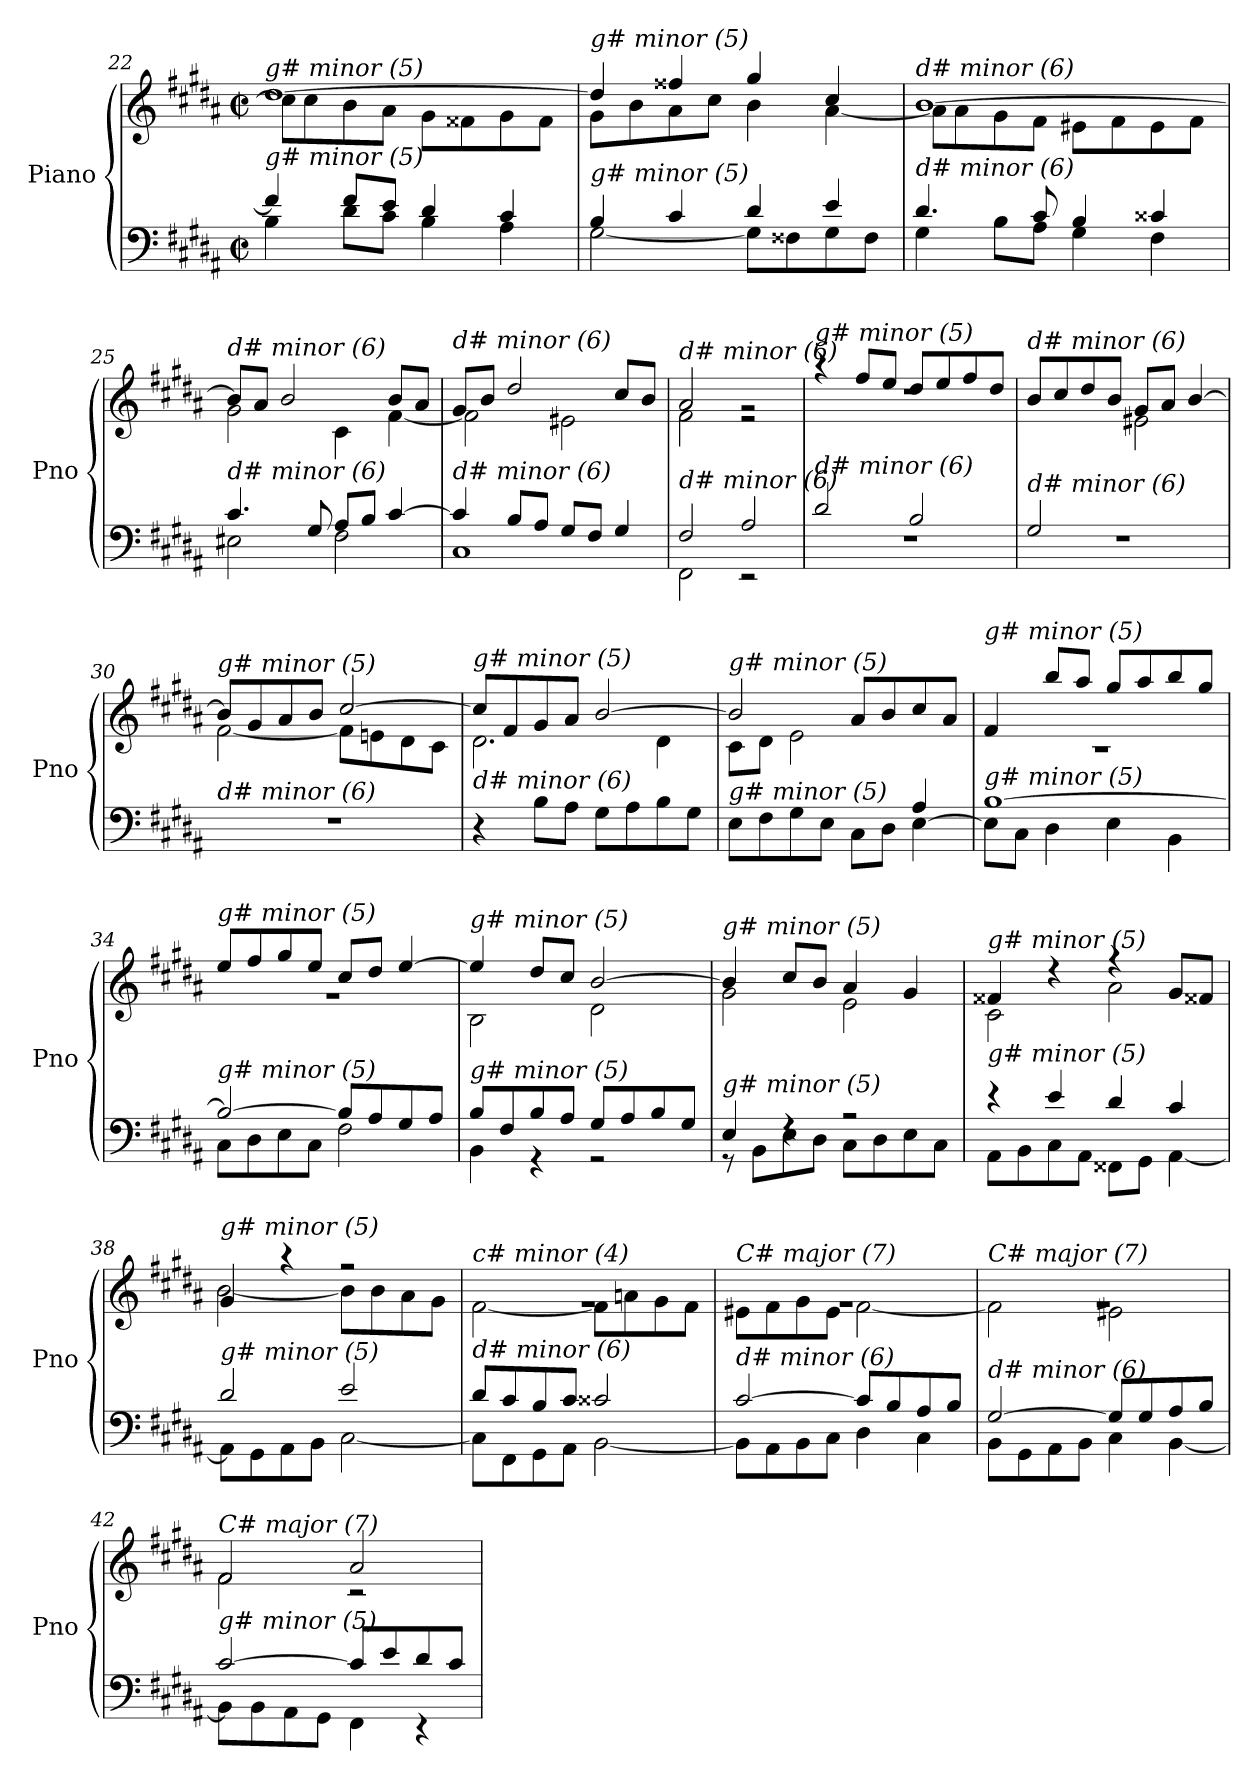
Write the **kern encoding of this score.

**kern	**kern
*part1	*part1
*staff2	*staff1
*I"Piano	*
*I'Pno	*
!!LO:LB:g=z
*clefF4	*clefG2
*k[f#c#g#d#a#]	*k[f#c#g#d#a#]
*M2/2	*M2/2
*met(c|)	*met(c|)
=22	=22
*^	*^
!	!	!LO:TX:i:t=g# minor (5)	!
!LO:TX:i:t=g# minor (5)	!	!	!
4f#/]	4B\	[1dd#	8cc#\L]
.	.	.	8cc#\
8f#/L	8d#\L	.	8b\
8e/J	8c#\J	.	8a#\J
4d#/	4B\	.	8g#\L
.	.	.	8f##X\
4c#/	4A#\	.	8g#\
.	.	.	8f##\J
=23	=23	=23	=23
!	!	!LO:TX:i:t=g# minor (5)	!
!LO:TX:i:t=g# minor (5)	!	!	!
4B/	[2G#\	4dd#/]	8g#\L
.	.	.	8b\
4c#/	.	4ff##X/	8a#\
.	.	.	8cc#\J
4d#/	8G#\L]	4gg#/	4b\
.	8F##X\	.	.
4e/	8G#\	4cc#/	[4a#\
.	8F##\J	.	.
=24	=24	=24	=24
!	!	!LO:TX:i:t=d# minor (6)	!
!LO:TX:i:t=d# minor (6)	!	!	!
4.d#/	4G#\	[1b	8a#\L]
.	.	.	8a#\
.	8B\L	.	8g#\
8c#/	8A#\J	.	8f#\J
4B/	4G#\	.	8e#X\L
.	.	.	8f#\
4c##Xi/	4F#\	.	8e#\
.	.	.	8f#\J
=25	=25	=25	=25
!	!	!LO:TX:i:t=d# minor (6)	!
!LO:TX:i:t=d# minor (6)	!	!	!
4.c#/	2E#X\	8b/L]	2g#\
.	.	8a#/J	.
.	.	2b/	.
8G#/	.	.	.
8A#/L	2F#\	.	4c#\
8B/J	.	.	.
[4c#/	.	8b/L	[4f#\
.	.	8a#/J	.
=26	=26	=26	=26
!	!	!LO:TX:i:t=d# minor (6)	!
!LO:TX:i:t=d# minor (6)	!	!	!
4c#/]	1C#	8g#/L	2f#\]
.	.	8b/J	.
8B/L	.	2dd#/	.
8A#/J	.	.	.
8G#/L	.	.	2e#X\
8F#/J	.	.	.
4G#/	.	8cc#/L	.
.	.	8b/J	.
!!LO:PB:g=z	!!
=27	=27	=27	=27
!	!	!LO:TX:i:t=d# minor (6)	!
!LO:TX:i:t=d# minor (6)	!	!	!
2F#/	2FF#\	2a#/	2f#\
2A#/	2r	2rg	2r
=28	=28	=28	=28
!	!	!LO:TX:i:t=g# minor (5)	!
!LO:TX:i:t=d# minor (6)	!	!	!
2d#/	1rF	4r	1rdd
.	.	8ff#/L	.
.	.	8ee/J	.
2B/	.	8dd#/L	.
.	.	8ee/	.
.	.	8ff#/	.
.	.	8dd#/J	.
=29	=29	=29	=29
!	!	!LO:TX:i:t=d# minor (6)	!
!LO:TX:i:t=d# minor (6)	!	!	!
2G#/	1rF	8b/L	2ryy
.	.	8cc#/	.
.	.	8dd#/	.
.	.	8b/J	.
2ryy	.	8g#/L	2e#X\
.	.	8a#/J	.
.	.	[4b/	.
*v	*v	*	*
=30	=30	=30
!	!LO:TX:i:t=g# minor (5)	!
!LO:TX:i:t=d# minor (6)	!	!
1rF	8b/L]	[2f#\
.	8g#/	.
.	8a#/	.
.	8b/J	.
.	[2cc#/	8f#\L]
.	.	8en\
.	.	8d#\
.	.	8c#\J
=31	=31	=31
!	!LO:TX:i:t=g# minor (5)	!
!LO:TX:i:t=d# minor (6)	!	!
4r	8cc#/L]	2.d#\
.	8f#/	.
8B\L	8g#/	.
8A#\J	8a#/J	.
8G#\L	[2b/	.
8A#\	.	.
8B\	.	4d#\
8G#\J	.	.
!!LO:LB:g=z
=32	=32	=32
*^	*	*^
*	*^	*	*	*
!	!	!	!LO:TX:i:t=g# minor (5)	!	!
!LO:TX:i:t=g# minor (5)	!	!	!	!	!
2.ryy	8E\L	2.ryy	2b/]	8c#\L	2.ryy
.	8F#\	.	.	8d#\J	.
.	8G#\	.	.	2e\	.
.	8E\J	.	.	.	.
.	8C#\L	.	8a#/L	.	.
.	8D#\J	.	8b/	.	.
4ryy	4A#/	[4E\	8cc#/	4ryy	4ryy
.	.	.	8a#/J	.	.
*	*v	*v	*	*	*
*	*	*	*v	*v
=33	=33	=33	=33
!	!	!LO:TX:i:t=g# minor (5)	!
!LO:TX:i:t=g# minor (5)	!	!	!
[1B	8E\L]	4f#/	1r
.	8C#\J	.	.
.	4D#\	8bb/L	.
.	.	8aa#/J	.
.	4E\	8gg#/L	.
.	.	8aa#/	.
.	4BB\	8bb/	.
.	.	8gg#/J	.
=34	=34	=34	=34
!	!	!LO:TX:i:t=g# minor (5)	!
!LO:TX:i:t=g# minor (5)	!	!	!
2B/_	8C#\L	8ee/L	1r
.	8D#\	8ff#/	.
.	8E\	8gg#/	.
.	8C#\J	8ee/J	.
8B/L]	2F#\	8cc#/L	.
8A#/	.	8dd#/J	.
8G#/	.	[4ee/	.
8A#/J	.	.	.
=35	=35	=35	=35
!	!	!LO:TX:i:t=g# minor (5)	!
!LO:TX:i:t=g# minor (5)	!	!	!
8B/L	4BB\	4ee/]	2B\
8F#/	.	.	.
8B/	4r	8dd#/L	.
8A#/J	.	8cc#/J	.
8G#/L	2r	[2b/	2d#\
8A#/	.	.	.
8B/	.	.	.
8G#/J	.	.	.
=36	=36	=36	=36
!	!	!LO:TX:i:t=g# minor (5)	!
!LO:TX:i:t=g# minor (5)	!	!	!
4E/	8r	4b/]	2g#\
.	8BB\L	.	.
4rF	8E\	8cc#/L	.
.	8D#\J	8b/J	.
2r	8C#\L	4a#/	2e\
.	8D#\	.	.
.	8E\	4g#/	.
.	8C#\J	.	.
!!LO:LB:g=z	!!
=37	=37	=37	=37
!	!	!LO:TX:i:t=g# minor (5)	!
!LO:TX:i:t=g# minor (5)	!	!	!
4r	8AA#\L	4f##X/	2c#\
.	8BB\	.	.
4e/	8C#\	4r	.
.	8AA#\J	.	.
4d#/	8FF##X\L	4r	2a#\
.	8GG#\J	.	.
4c#/	[4AA#\	8g#/L	.
.	.	8f##X/J	.
=38	=38	=38	=38
!	!	!LO:TX:i:t=g# minor (5)	!
!LO:TX:i:t=g# minor (5)	!	!	!
2d#/	8AA#\L]	4g#/	[2b\
.	8GG#\	.	.
.	8AA#\	4r	.
.	8BB\J	.	.
2e/	[2C#\	2r	8b\L]
.	.	.	8b\
.	.	.	8a#\
.	.	.	8g#\J
=39	=39	=39	=39
!	!	!LO:TX:i:t=c# minor (4)	!
!LO:TX:i:t=d# minor (6)	!	!	!
8d#/L	8C#\L]	1rg	[2f#\
8c#/	8FF#\	.	.
8B/	8GG#\	.	.
8c#/J	8AA#\J	.	.
2c##Xi/	[2BB\	.	8f#\L]
.	.	.	8an\
.	.	.	8g#\
.	.	.	8f#\J
=40	=40	=40	=40
!	!	!LO:TX:i:t=C# major (7)	!
!LO:TX:i:t=d# minor (6)	!	!	!
[2c#/	8BB\L]	1rg	8e#X\L
.	8AA#\	.	8f#\
.	8BB\	.	8g#\
.	8C#\J	.	8e#\J
8c#/L]	4D#\	.	[2f#\
8B/	.	.	.
8A#/	4C#\	.	.
8B/J	.	.	.
=41	=41	=41	=41
!	!	!LO:TX:i:t=C# major (7)	!
!LO:TX:i:t=d# minor (6)	!	!	!
[2G#/	8BB\L	1rg	2f#\]
.	8GG#\	.	.
.	8AA#\	.	.
.	8BB\J	.	.
8G#/L]	4C#\	.	2e#X\
8G#/	.	.	.
8A#/	[4BB\	.	.
8B/J	.	.	.
!!LO:LB:g=z	!!
=42	=42	=42	=42
!	!	!LO:TX:i:t=C# major (7)	!
!LO:TX:i:t=g# minor (5)	!	!	!
[2c#/	8BB\L]	2f#/	2f#\
.	8BB\	.	.
.	8AA#\	.	.
.	8GG#\J	.	.
8c#/L]	4FF#\	2a#/	2r
8e/	.	.	.
8d#/	4r	.	.
8c#/J	.	.	.
*v	*v	*	*
*	*v	*v
=	=
*-	*-
